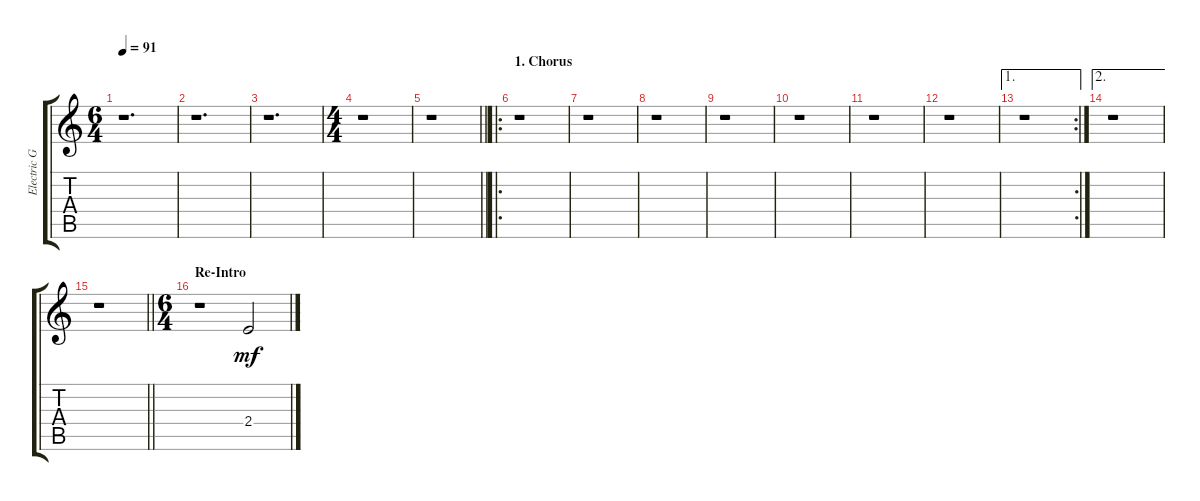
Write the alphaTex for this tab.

\track ("Electric Guitar: fills (right)" "Electric G") {instrument electricguitarclean}
\staff {score tabs}
\tuning (E4 B3 G3 D3 A2 E2) {hide}
\ts (6 4)
\tempo 91
\clef g2
\ks c
r.1{d dy mf} |
r.1{d} |
r.1{d} |
\ts (4 4)
r.1 |
\barLineRight lightlight
r.1 |
\ro
\section ("" "1. Chorus")
r.1 |
r.1 |
r.1 |
r.1 |
r.1 |
r.1 |
r.1 |
\ae 1
\rc 2
r.1 |
\ae 2
r.1 |
\barLineRight lightlight
r.1 |
\ts (6 4)
\section ("" "Re-Intro")
r.1 2.4.2
